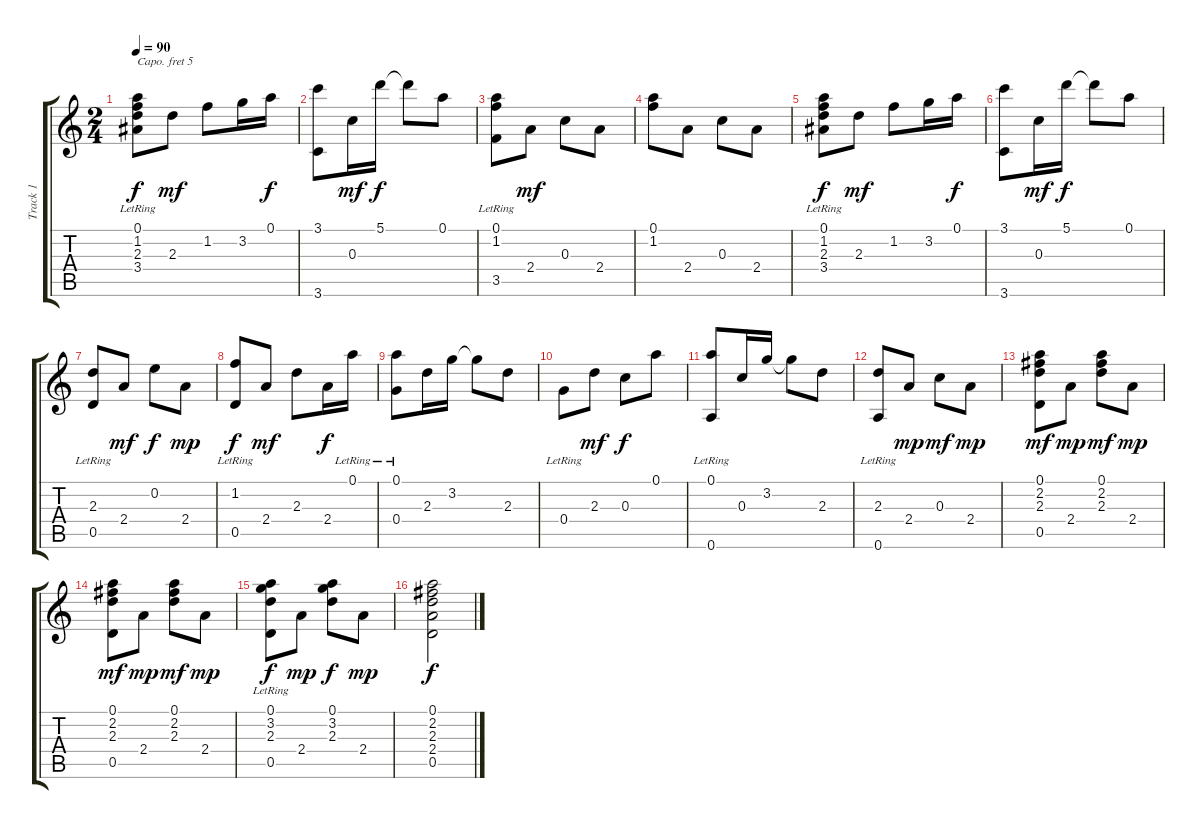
\track ("Track 1" "Track 1") {instrument acousticguitarsteel}
\staff {score tabs}
\capo 5
\tuning (E4 B3 G3 D3 A2 E2) {hide}
\ts (2 4)
\tempo 90
\clef g2
\ks c
(0.1 1.2 2.3 3.4{lr}).8{dy f} 2.3.8{dy mf} 1.2.8 3.2.16 0.1.16{dy f} |
(3.1 3.6).8 0.3.16{dy mf} 5.1.16{dy f} 5.1{t}.8 0.1.8 |
(0.1{lr} 1.2 3.5{lr}).8 2.4.8{dy mf} 0.3.8 2.4.8 |
(0.1 1.2).8 2.4.8 0.3.8 2.4.8 |
(0.1 1.2 2.3 3.4{lr}).8{dy f} 2.3.8{dy mf} 1.2.8 3.2.16 0.1.16{dy f} |
(3.1 3.6).8 0.3.16{dy mf} 5.1.16{dy f} 5.1{t}.8 0.1.8 |
(2.3{lr} 0.5{lr}).8 2.4.8{dy mf} 0.2.8{dy f} 2.4.8{dy mp} |
(1.2{lr} 0.5{lr}).8{dy f} 2.4.8{dy mf} 2.3.8 2.4.16{dy f} 0.1{lr}.16 |
(0.1{lr} 0.4{lr}).8 2.3.16 3.2.16 3.2{t}.8 2.3.8 |
0.4{lr}.8 2.3.8{dy mf} 0.3.8{dy f} 0.1.8 |
(0.1{lr} 0.6{lr}).8 0.3.16 3.2.16 3.2{t}.8 2.3.8 |
(2.3 0.6{lr}).8 2.4.8{dy mp} 0.3.8{dy mf} 2.4.8{dy mp} |
(0.1 2.2 2.3 0.5).8{dy mf} 2.4.8{dy mp} (0.1 2.2 2.3).8{dy mf} 2.4.8{dy mp} |
(0.1 2.2 2.3 0.5).8{dy mf} 2.4.8{dy mp} (0.1 2.2 2.3).8{dy mf} 2.4.8{dy mp} |
(0.1 3.2 2.3 0.5{lr}).8{dy f} 2.4.8{dy mp} (0.1 3.2 2.3).8{dy f} 2.4.8{dy mp} |
(0.1 2.2 2.3 2.4 0.5).2{dy f}
